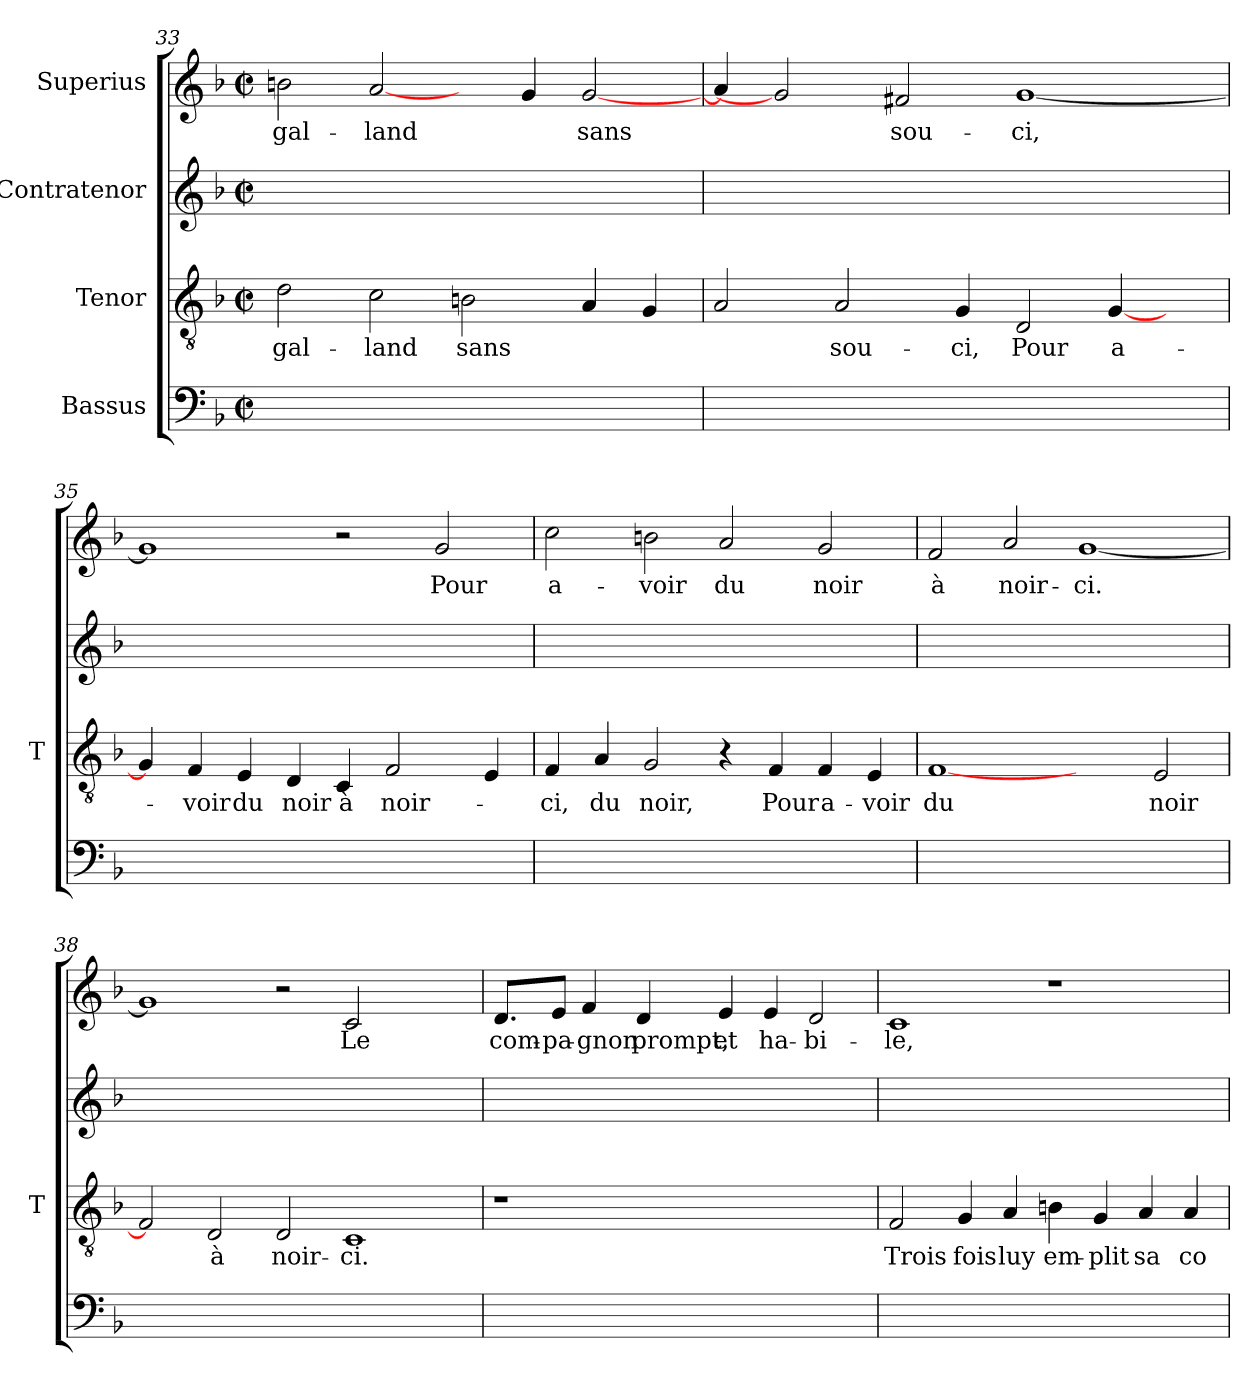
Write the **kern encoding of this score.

**kern	**kern	**text	**kern	**kern	**text
*part4	*part3	*part3	*part2	*part1	*part1
*staff4	*staff3	*staff3	*staff2	*staff1	*staff1
*I"Bassus	*I"Tenor	*	*I"Contratenor	*I"Superius	*
*	*I'T	*	*	*	*
*clefF4	*clefGv2	*	*clefG2	*clefG2	*
*k[b-]	*k[b-]	*	*k[b-]	*k[b-]	*
*F:	*F:	*	*F:	*F:	*
*M2/2	*M2/2	*	*M2/2	*M2/2	*
*met(c|)	*met(c|)	*	*met(c|)	*met(c|)	*
=33	=33	=33	=33	=33	=33
1ryy	2d	gal-	1ryy	2b	gal-
.	2c	-land	.	[2a	-land
1ryy	2Bn	-sans	1ryy	4ryy	.
.	.	.	.	4g	.
.	4A	.	.	[2g	-sans
.	4G	.	.	.	.
=34	=34	=34	=34	=34	=34
1ryy	2A	.	1ryy	4a]	.
.	.	.	.	2g]	.
.	2A	sou-	.	.	.
.	.	.	.	2f#X	sou-
1ryy	4G	-ci,	1ryy	.	.
.	2D	-Pour	.	[1g	-ci,
.	[4G	a-	.	.	.
4ryy	4ryy	.	4ryy	.	.
!!LO:PB:g=z
=35	=35	=35	=35	=35	=35
1ryy	4G]	.	1ryy	1g]	.
.	4F	-voir	.	.	.
.	4E	-du	.	.	.
.	4D	-noir	.	.	.
1ryy	4C	-à	1ryy	2r	.
.	2F	noir-	.	.	.
.	.	.	.	2g	-Pour
.	4E	.	.	.	.
=36	=36	=36	=36	=36	=36
1ryy	4F	-ci,	1ryy	2cc	a-
.	4A	-du	.	.	.
.	2G	-noir,	.	2b	-voir
1ryy	4r	.	1ryy	2a	-du
.	4F	-Pour	.	.	.
.	4F	a-	.	2g	-noir
.	4E	-voir	.	.	.
=37	=37	=37	=37	=37	=37
1ryy	[1F	-du	1ryy	2f	-à
.	.	.	.	2a	noir-
1ryy	2ryy	.	1ryy	[1g	-ci.
.	2E	-noir	.	.	.
=38	=38	=38	=38	=38	=38
1ryy	2F]	.	1ryy	1g]	.
.	2D	-à	.	.	.
1ryy	2D	noir-	1ryy	2r	.
.	1C	-ci.	.	2c	-Le
2ryy	.	.	2ryy	2ryy	.
=39	=39	=39	=39	=39	=39
1ryy	1r	.	1ryy	4.d	com-
.	.	.	.	8eJ	pa-
.	.	.	.	4f	-gnon
.	.	.	.	4d	-prompt,
1ryy	1ryy	.	1ryy	4e	-et
.	.	.	.	4e	ha-
.	.	.	.	2d	bi-
=40	=40	=40	=40	=40	=40
1ryy	2F	-Trois	1ryy	1c	-le,
.	4G	-fois	.	.	.
.	4A	-luy	.	.	.
1ryy	4Bn	em-	1ryy	1r	.
.	4G	-plit	.	.	.
.	4A	-sa	.	.	.
.	4A	co-	.	.	.
=	=	=	=	=	=
*-	*-	*-	*-	*-	*-
